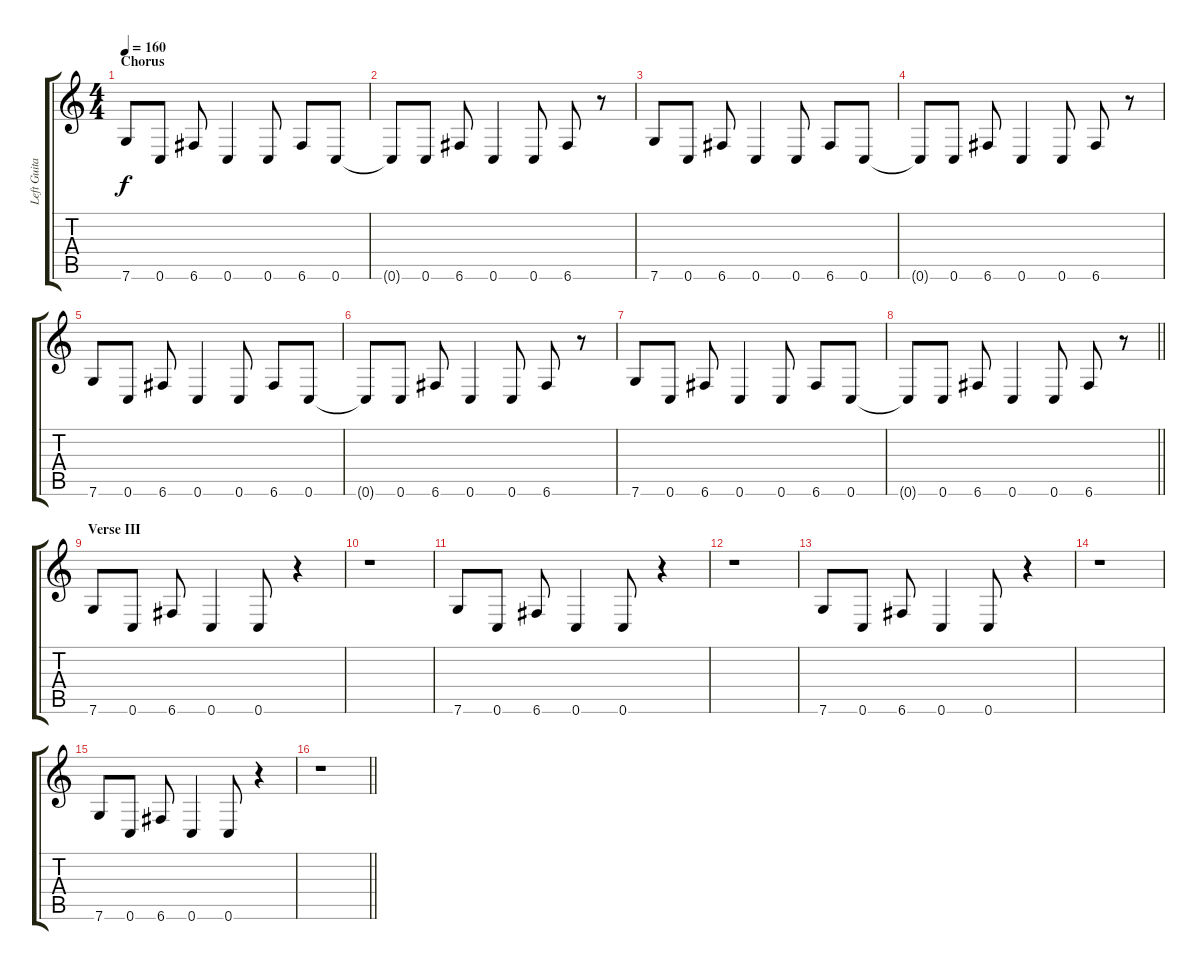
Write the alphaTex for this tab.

\track ("Left Guitar" "Left Guita") {instrument distortionguitar}
\staff {score tabs}
\tuning (C4 G3 Eb3 Bb2 F2 C2) {hide}
\ts (4 4)
\section ("" "Chorus")
\tempo 160
\clef g2
\ks c
7.6.8{dy f} 0.6.8 6.6.8 0.6.4 0.6.8 6.6.8 0.6.8 |
0.6{t}.8 0.6.8 6.6.8 0.6.4 0.6.8 6.6.8 r.8 |
7.6.8 0.6.8 6.6.8 0.6.4 0.6.8 6.6.8 0.6.8 |
0.6{t}.8 0.6.8 6.6.8 0.6.4 0.6.8 6.6.8 r.8 |
7.6.8 0.6.8 6.6.8 0.6.4 0.6.8 6.6.8 0.6.8 |
0.6{t}.8 0.6.8 6.6.8 0.6.4 0.6.8 6.6.8 r.8 |
7.6.8 0.6.8 6.6.8 0.6.4 0.6.8 6.6.8 0.6.8 |
\barLineRight lightlight
0.6{t}.8 0.6.8 6.6.8 0.6.4 0.6.8 6.6.8 r.8 |
\section ("" "Verse III")
7.6.8 0.6.8 6.6.8 0.6.4 0.6.8 r.4 |
r.1 |
7.6.8 0.6.8 6.6.8 0.6.4 0.6.8 r.4 |
r.1 |
7.6.8 0.6.8 6.6.8 0.6.4 0.6.8 r.4 |
r.1 |
7.6.8 0.6.8 6.6.8 0.6.4 0.6.8 r.4 |
\barLineRight lightlight
r.1
